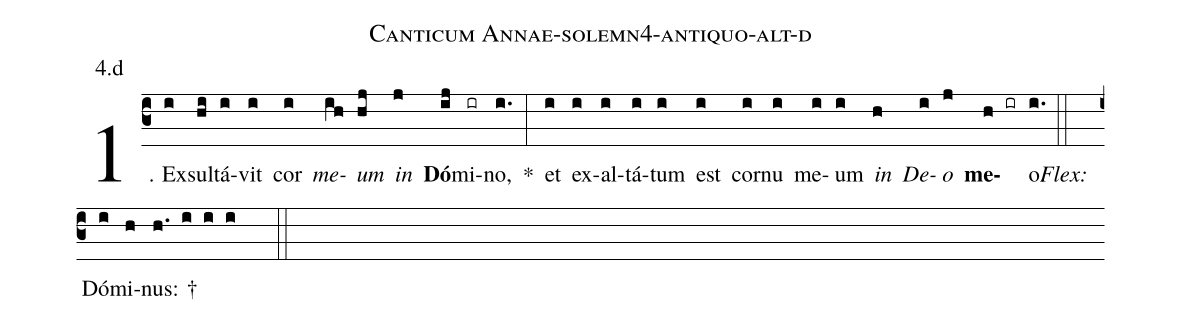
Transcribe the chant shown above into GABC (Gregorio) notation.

name: Canticum Annae-solemn4-antiquo-alt-d;
annotation: 4.d;
%%
(c3)1. Ex(i)sul(hi)tá(i)vit(i) cor(i) <i>me</i>(ih)<i>um</i>(hj) <i>in</i>(j) <b>Dó</b>(ij)mi(ir)no,(i.) *(:) et(i) ex(i)al(i)tá(i)tum(i) est(i) cor(i)nu(i) me(i)um(i) <i>in</i>(h) <i>De</i>(i)<i>o</i>(j) <b>me</b>(h ir)o.(i.) (::)
<i>Flex:</i>()  Dó(i)mi(h)nus: †(h. i i i  ::)
